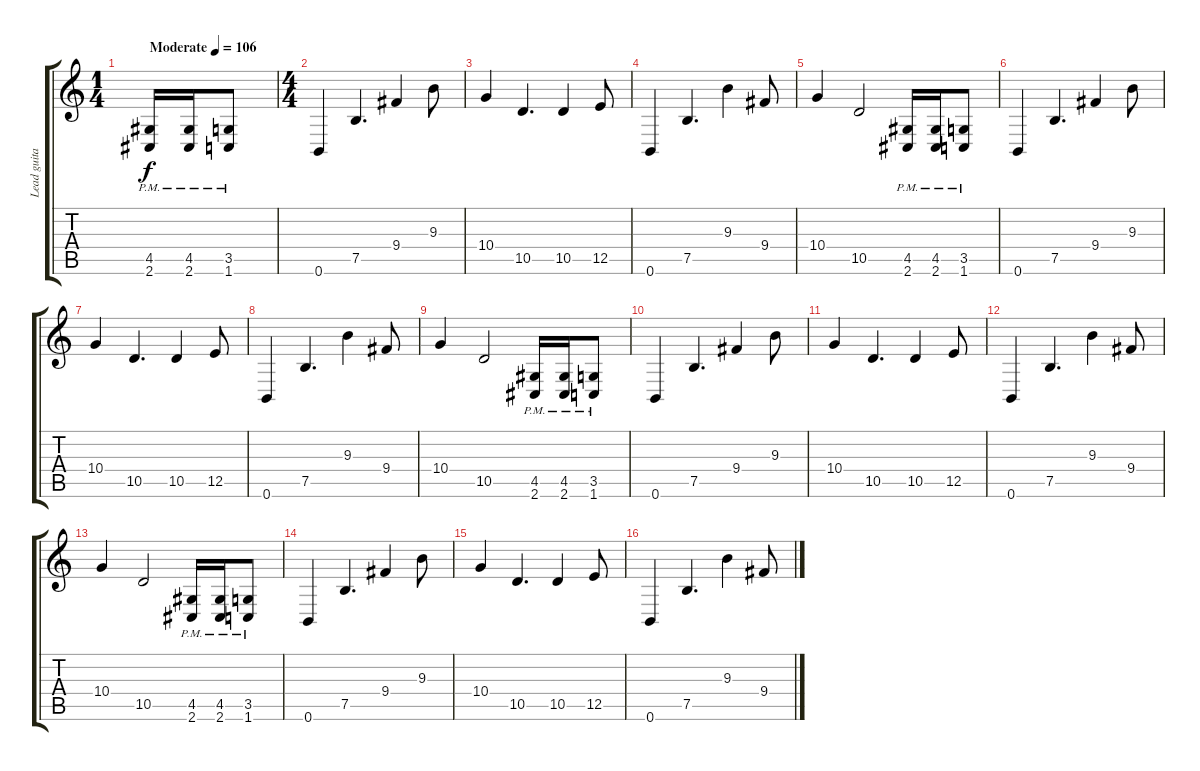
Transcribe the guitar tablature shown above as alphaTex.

\track ("Lead guitar" "Lead guita") {instrument distortionguitar}
\staff {score tabs}
\tuning (B3 Gb3 D3 A2 E2 B1) {hide}
\ts (1 4)
\tempo (106 "Moderate")
\clef g2
\ks c
(4.5{pm} 2.6{pm}).16{dy f instrument distortionguitar} (4.5{pm} 2.6{pm}).16 (3.5{pm} 1.6{pm}).8 |
\ts (4 4)
0.6.4 7.5.4{d} 9.4.4 9.3.8 |
10.4.4 10.5.4{d} 10.5.4 12.5.8 |
0.6.4 7.5.4{d} 9.3.4 9.4.8 |
10.4.4 10.5.2 (4.5{pm} 2.6{pm}).16 (4.5{pm} 2.6{pm}).16 (3.5{pm} 1.6{pm}).8 |
0.6.4 7.5.4{d} 9.4.4 9.3.8 |
10.4.4 10.5.4{d} 10.5.4 12.5.8 |
0.6.4 7.5.4{d} 9.3.4 9.4.8 |
10.4.4 10.5.2 (4.5{pm} 2.6{pm}).16 (4.5{pm} 2.6{pm}).16 (3.5{pm} 1.6{pm}).8 |
0.6.4 7.5.4{d} 9.4.4 9.3.8 |
10.4.4 10.5.4{d} 10.5.4 12.5.8 |
0.6.4 7.5.4{d} 9.3.4 9.4.8 |
10.4.4 10.5.2 (4.5{pm} 2.6{pm}).16 (4.5{pm} 2.6{pm}).16 (3.5{pm} 1.6{pm}).8 |
0.6.4 7.5.4{d} 9.4.4 9.3.8 |
10.4.4 10.5.4{d} 10.5.4 12.5.8 |
0.6.4 7.5.4{d} 9.3.4 9.4.8
